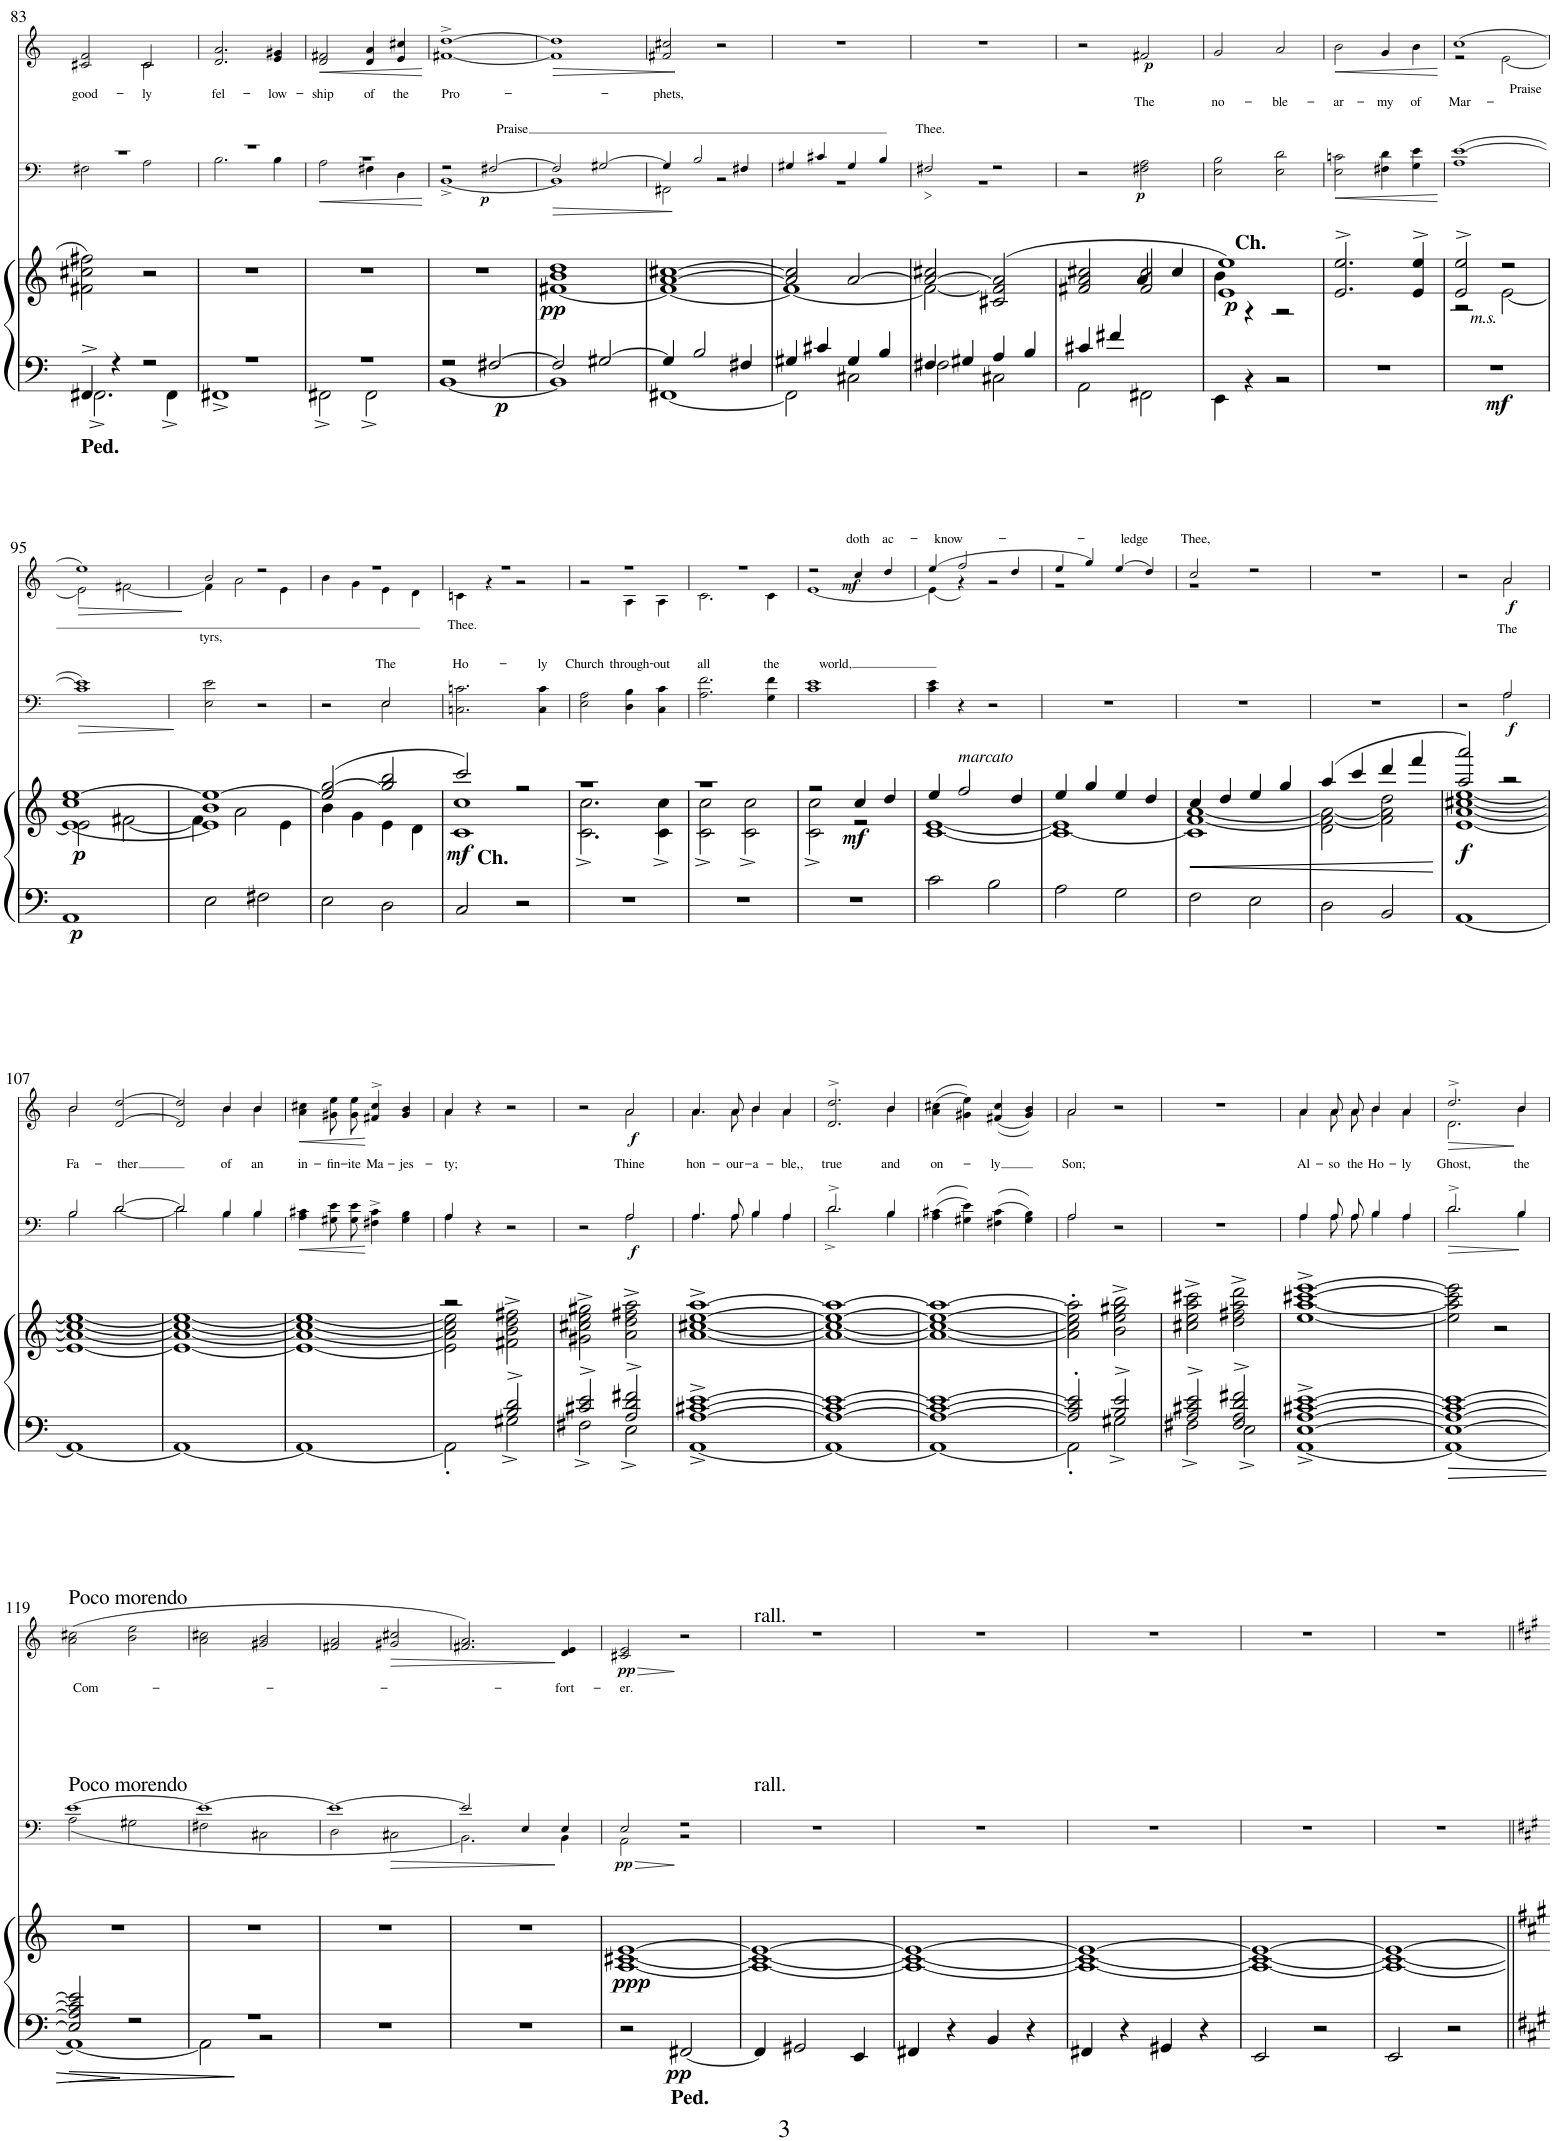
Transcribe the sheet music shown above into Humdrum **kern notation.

**kern	**kern	**dynam	**kern	**text	**dynam	**kern	**text	**dynam
*part3	*part3	*part3	*part2	*part2	*part2	*part1	*part1	*part1
*staff4	*staff3	*staff3/4	*staff2	*staff2	*staff2	*staff1	*staff1	*staff1
*I"Organ	*	*	*I"T. B.	*	*	*I"S. A.	*	*
!!LO:PB:g=z
*clefF4	*clefG2	*	*clefF4	*	*	*clefG2	*	*
*k[]	*k[]	*	*k[]	*	*	*k[]	*	*
*M2/2	*M2/2	*	*M2/2	*	*	*M2/2	*	*
*met(c|)	*met(c|)	*	*met(c|)	*	*	*met(c|)	*	*
=83	=83	=83	=83	=83	=83	=83	=83	=83
*^	*	*	*^	*	*	*	*	*
!LO:TX:b:B:t=Ped.	!	!	!	!	!	!	!	!	!	!
!	!	!	!	!	!	!	!	!	!LO:LY:b	!
*	*	*	*	*	*	*	*	*^	*	*
4FF#X^/	2.FF#^\	2f#X\ 2cc#X\ 2ff#X\	.	1r	2F#X\	.	.	2c#X/ 2f/	2ryy	good-	.
4r	.	.	.	.	.	.	.	.	.	.	.
!	!	!	!	!	!	!	!	!	!	!LO:LY:b	!
2r	.	2r	.	.	2A\	.	.	2c#/	2c#\	-ly	.
.	4FF#^\	.	.	.	.	.	.	.	.	.	.
*	*	*	*	*	*	*	*	*v	*v	*	*
=84	=84	=84	=84	=84	=84	=84	=84	=84	=84	=84
!	!	!	!	!	!	!	!	!	!LO:LY:b	!
1r	1FF#X^	1r	.	1r	2.B\	.	.	2.d/ 2.a/	fel-	.
!	!	!	!	!	!	!	!	!	!LO:LY:b	!
.	.	.	.	.	4B\	.	.	4e/ 4g#X/	-low-	.
=85	=85	=85	=85	=85	=85	=85	=85	=85	=85	=85
!	!	!	!	!	!	!	!LO:HP:b	!	!LO:LY:b	!LO:HP:b
1r	2FF#X^\	1r	.	1r	2A\	.	<	2d/ 2f#X/	-ship	<
!	!	!	!	!	!	!	!	!	!LO:LY:b	!
.	2FF#^\	.	.	.	4F#X\	.	.	4d/ 4a/	of	.
!	!	!	!	!	!	!	!	!	!LO:LY:b	!
.	.	.	.	.	4D\	.	.	4e/ 4cc#X/	the	.
*v	*v	*	*	*v	*v	*	*	*	*	*
.	.	.	.	.	.	.	.	[
=86	=86	=86	=86	=86	=86	=86	=86	=86
*^	*	*	*^	*	*	*	*	*
!	!	!	!	!	!	!	!	!	!LO:LY:b	!
2r	[1BB	1r	.	2r	[1BB^	.	.	[1f#X^> [1dd^>	Pro-	.
!	!	!	!LO:DY:b=2	!	!	!LO:LY:a	!LO:DY:b	!	!	!
[2F#X/	.	.	p	[2F#X/	.	Praise	p	.	.	.
=87	=87	=87	=87	=87	=87	=87	=87	=87	=87	=87
*	*	*^	*	*	*	*	*	*	*	*
!	!	!	!	!LO:DY:b	!	!	!	!LO:HP:b	!	!	!LO:HP:b
2F#/]	1BB]	1b 1dd	[1f#X	pp	2F#/]	1BB]	.	>	1f#] 1dd]	.	>
[2G#X/	.	.	.	.	[2G#X/	.	.	.	.	.	.
=88	=88	=88	=88	=88	=88	=88	=88	=88	=88	=88	=88
!	!	!	!	!	!	!	!	!	!	!LO:LY:b	!
4G#/]	[1FF#X	[1a [1cc#X	1f#_	.	4G#/]	2FF#X\	.	.	2f#X/ 2cc#X/	-phets,	.
2B/	.	.	.	.	2B/	.	.	.	.	.	.
.	.	.	.	.	.	2r	.	[	2r	.	]
4F#X/	.	.	.	.	4F#X/	.	.	.	.	.	.
=89	=89	=89	=89	=89	=89	=89	=89	=89	=89	=89	=89
4G#X/	2FF#\]	2a/] 2cc#/]	1f#_	.	4G#X/	1r	.	.	1r	.	.
4c#X/	.	.	.	.	4c#X/	.	.	.	.	.	.
4G#/	2C#X\	[2a/	.	.	4G#/	.	.	.	.	.	.
4B/	.	.	.	.	4B/	.	.	.	.	.	.
=90	=90	=90	=90	=90	=90	=90	=90	=90	=90	=90	=90
!	!	!	!	!	!	!	!LO:LY:a	!LO:HP:b	!	!	!
4F#X/	2F#\	2a/_ 2cc#X/	2f#\_	.	2F#X/	1r	Thee.	>	1r	.	.
4G#X/	.	.	.	.	.	.	.	.	.	.	.
4A/	2C#X\	(2c#X/ 2f#/] 2a/]	2ryy	.	2r	.	.	.	.	.	.
4B/	.	.	.	.	.	.	.	.	.	.	.
*v	*v	*	*	*	*v	*v	*	*	*	*	*
*	*v	*v	*	*	*	*	*	*	*
.	.	.	.	.	]	.	.	.
=91	=91	=91	=91	=91	=91	=91	=91	=91
*^	*^	*	*	*	*	*	*	*
4c#X/	2AA\	2f#X/ 2a/ 2cc#X/	2ryy	.	2r	.	.	2r	.	.
4f#X/	.	.	.	.	.	.	.	.	.	.
!	!	!	!	!	!	!	!LO:DY:b	!	!LO:LY:b	!LO:DY:b
2ryy	2FF#X\	2f#/ 2cc#/	4a/	.	2F#X\ 2A\	.	p	2f#X/	The	p
.	.	.	4cc#/	.	.	.	.	.	.	.
=92	=92	=92	=92	=92	=92	=92	=92	=92	=92	=92
!	!	!LO:TX:a:B:t=Ch.	!	!	!	!	!	!	!	!
!	!	!	!	!LO:DY:b	!	!	!	!	!LO:LY:b	!
4ryy	4EE\	1e 1ee)	4b\	p	2E\ 2B\	.	.	2g/	no-	.
4ryy	4r	.	4r	.	.	.	.	.	.	.
!	!	!	!	!	!	!	!	!	!LO:LY:b	!
2ryy	2r	.	2r	.	2E\ 2d\	.	.	2a/	-ble-	.
=93	=93	=93	=93	=93	=93	=93	=93	=93	=93	=93
!	!	!	!	!	!	!	!LO:HP:b	!	!LO:LY:b	!LO:HP:b
*v	*v	*	*	*	*	*	*	*	*	*
*	*v	*v	*	*	*	*	*	*	*
1r	2.e/^> 2.ee/^>	.	2E\ 2cn\	.	<	2b\	-ar-	<
!	!	!	!	!	!	!	!LO:LY:b	!
.	.	.	4F#X\ 4d\	.	.	4g/	-my	.
!	!	!	!	!	!	!	!LO:LY:b	!
.	4e/^> 4ee/^>	.	4G\ 4e\	.	.	4b\	of	.
.	.	.	.	.	]	.	.	[
=94	=94	=94	=94	=94	=94	=94	=94	=94
*	*^	*	*	*	*	*	*	*
!	!	!	!LO:DY:b=2	!	!	!	!	!LO:LY:b	!
*	*	*	*	*	*	*	*^	*	*
1r	2e/^> 2ee/^>	2r	mf	(1A [1e	.	.	(1cc	2r	Mar-	.
!	!LO:TX:b:i:t=m.s.	!	!	!	!	!	!	!	!	!
!	!	!	!	!	!	!	!	!	!LO:LY:b	!
.	2r	[2e\	.	.	.	.	.	[2e\	Praise	.
!!LO:LB:g=z	!!
=95	=95	=95	=95	=95	=95	=95	=95	=95	=95	=95
*	*	*^	*	*	*	*	*	*	*	*
!	!	!	!	!LO:DY:b=2	!	!	!LO:HP:b	!	!	!	!LO:HP:b
!	!	!	!	!LO:DY:n=1:b	!	!	!	!	!	!	!
1AA	1cc [1ee	1e_	2e\	p p	1c 1e])	.	>	1ee)	2e\]	.	>
.	.	.	[2f#X\	.	.	.	.	.	[2f#X\	.	.
=96	=96	=96	=96	=96	=96	=96	=96	=96	=96	=96	=96
!	!	!	!	!	!	!	!	!	!	!LO:LY:b	!
2E\	1b 1ee_	1e]	4f#\]	.	2E\ 2e\	.	.	2b/	4f#\]	-tyrs,	.
.	.	.	2a\	.	.	.	.	.	2a\	.	.
2F#X\	.	.	.	.	2r	.	[	2r	.	.	]
.	.	.	4e\	.	.	.	.	.	4e\	.	.
*	*	*v	*v	*	*	*	*	*	*	*	*
=97	=97	=97	=97	=97	=97	=97	=97	=97	=97	=97
*	*	*	*	*^	*	*	*	*	*	*
2E\	(2ee/] [2gg/	4b\	.	2r	2ryy	.	.	1r	4b\	.	.
.	.	4g\	.	.	.	.	.	.	4g\	.	.
!	!	!	!	!	!	!LO:LY:a	!	!	!	!	!
2D\	2gg/] 2bb/	4e\	.	2E/	2E\	The	.	.	4e\	.	.
.	.	4d\	.	.	.	.	.	.	4d\	.	.
*	*	*	*	*v	*v	*	*	*	*	*	*
=98	=98	=98	=98	=98	=98	=98	=98	=98	=98	=98
!	!LO:TX:b:B:t=Ch.	!	!	!	!	!	!	!	!	!
!	!	!	!LO:DY:b	!	!LO:LY:a	!	!	!	!LO:LY:b	!
2C/	2ccc/)	1c 1cc	mf	2.Cn\ 2.cn\	Ho-	.	1r	4cn\	Thee.	.
.	.	.	.	.	.	.	.	4r	.	.
2r	2r	.	.	.	.	.	.	2r	.	.
!	!	!	!	!	!LO:LY:a	!	!	!	!	!
.	.	.	.	4C\ 4c\	-ly	.	.	.	.	.
=99	=99	=99	=99	=99	=99	=99	=99	=99	=99	=99
!	!	!	!	!	!LO:LY:a	!	!	!	!	!
1r	1r	2.c\^ 2.cc\^	.	2E\ 2A\	Church	.	1r	2r	.	.
!	!	!	!	!	!LO:LY:a	!	!	!	!	!
.	.	.	.	4D\ 4B\	through-	.	.	4A\	.	.
!	!	!	!	!	!LO:LY:a	!	!	!	!	!
.	.	4c\^ 4cc\^	.	4C\ 4c\	-out	.	.	4A\	.	.
=100	=100	=100	=100	=100	=100	=100	=100	=100	=100	=100
!	!	!	!	!	!LO:LY:a	!	!	!	!	!
1r	1r	2c\^ 2cc\^	.	2.A\ 2.f\	all	.	1r	2.c\	.	.
.	.	2c\^ 2cc\^	.	.	.	.	.	.	.	.
!	!	!	!	!	!LO:LY:a	!	!	!	!	!
.	.	.	.	4G\ 4f\	the	.	.	4c\	.	.
=101	=101	=101	=101	=101	=101	=101	=101	=101	=101	=101
!	!	!	!	!	!LO:LY:a	!	!	!	!	!
1r	2r	2c\^ 2cc\^	.	1c 1e	world,	.	2r	[1e	.	.
!	!	!	!LO:DY:b	!	!	!	!	!	!LO:LY:a	!LO:DY:b
.	4cc/	2r	mf	.	.	.	4cc/	.	doth	mf
!	!	!	!	!	!	!	!	!	!LO:LY:a	!
.	4dd/	.	.	.	.	.	4dd/	.	ac-	.
=102	=102	=102	=102	=102	=102	=102	=102	=102	=102	=102
!	!	!	!	!	!	!	!	!	!LO:LY:a	!
2c\	4ee/	[1c [1e	.	4c\ 4e\	.	.	(4ee/	(4e\]	-know-	.
!	!LO:TX:a:i:t=marcato	!	!	!	!	!	!	!	!	!
.	2ff/	.	.	4r	.	.	2ff/	4r)	.	.
2B\	.	.	.	2r	.	.	.	2r	.	.
.	4dd/	.	.	.	.	.	4dd/	.	.	.
=103	=103	=103	=103	=103	=103	=103	=103	=103	=103	=103
2A\	4ee/	1c_ 1e]	.	1r	.	.	4ee/	1r	.	.
.	4gg/	.	.	.	.	.	4gg/)	.	.	.
!	!	!	!	!	!	!	!	!	!LO:LY:a	!
2G\	4ee/	.	.	.	.	.	(4ee/	.	-ledge	.
.	4dd/	.	.	.	.	.	4dd/)	.	.	.
=104	=104	=104	=104	=104	=104	=104	=104	=104	=104	=104
!	!	!	!LO:HP:b	!	!	!	!	!	!LO:LY:a	!
2F\	4cc/	1c] [1f [1a	<	1r	.	.	2cc/	1r	Thee,	.
.	4dd/	.	.	.	.	.	.	.	.	.
2E\	4ee/	.	.	.	.	.	2r	.	.	.
.	4gg/	.	.	.	.	.	.	.	.	.
*	*	*	*	*	*	*	*v	*v	*	*
=105	=105	=105	=105	=105	=105	=105	=105	=105	=105
2D\	(4aa/	2d\ 2f\_ 2a\_	.	1r	.	.	1r	.	.
.	4ccc/	.	.	.	.	.	.	.	.
2BB/	4ddd/	2f\] 2a\] 2dd\	.	.	.	.	.	.	.
.	4fff/	.	.	.	.	.	.	.	.
=106	=106	=106	=106	=106	=106	=106	=106	=106	=106
*	*	*	*	*^	*	*	*^	*	*
!	!	!	!LO:DY:b	!	!	!	!	!	!	!	!
[1AA	2aa/ 2aaa/)	[1e [1a [1cc#X [1ee	f	2r	2ryy	.	.	2r	2ryy	.	.
!	!	!	!	!	!	!	!LO:DY:b	!	!	!LO:LY:b	!LO:DY:b
.	2r	.	.	2A/	2A\	.	f	2a/	2a\	The	f
!!LO:LB:g=z	!!
=107	=107	=107	=107	=107	=107	=107	=107	=107	=107	=107	=107
!	!	!	!	!	!	!	!	!	!	!LO:LY:b	!
1AA_	1ryy	1e_ 1a_ 1cc#_ 1ee_	.	2B/	2B\	.	.	2b/	2b\	Fa-	.
!	!	!	!	!	!	!	!	!	!	!LO:LY:b	!
.	.	.	.	[2d/	[2d\	.	.	[2dd/	[2d/	-ther	.
=108	=108	=108	=108	=108	=108	=108	=108	=108	=108	=108	=108
1AA_	1ryy	1e_ 1a_ 1cc#_ 1ee_	.	2d/]	2d\]	.	.	2dd/]	2d/]	.	.
!	!	!	!	!	!	!	!	!	!	!LO:LY:b	!
.	.	.	.	4B/	4B\	.	.	4b/	4b\	of	.
!	!	!	!	!	!	!	!	!	!	!LO:LY:b	!
.	.	.	.	4B/	4B\	.	.	4b/	4b\	an	.
=109	=109	=109	=109	=109	=109	=109	=109	=109	=109	=109	=109
!	!	!	!	!	!	!	!LO:HP:b	!	!	!LO:LY:b	!LO:HP:b
*	*	*	*	*v	*v	*	*	*	*	*	*
*	*	*	*	*	*	*	*v	*v	*	*
1AA_	1ryy	1e_ 1a_ 1cc#_ 1ee_	.	4A\ 4c#X\	.	<	4a\ 4cc#X\	in-	<
!	!	!	!	!	!	!	!	!LO:LY:b	!
.	.	.	.	8G#X\ 8e\L	.	.	8g#X\ 8ee\L	-fin-	.
!	!	!	!	!	!	!	!	!LO:LY:b	!
.	.	.	.	8G#\ 8e\J	.	.	8g#\ 8ee\J	-ite	.
!	!	!	!	!	!	!	!	!LO:LY:b	!
.	.	.	.	4F#X\^ 4c#\^	.	]	4f#X/^> 4cc#/^>	Ma-	[
!	!	!	!	!	!	!	!	!LO:LY:b	!
.	.	.	.	4G#\ 4B\	.	.	4g#/ 4b/	-jes-	.
=110	=110	=110	=110	=110	=110	=110	=110	=110	=110
*^	*	*	*	*^	*	*	*	*	*
!	!	!	!	!	!	!	!	!	!	!LO:LY:b	!
*	*	*	*	*	*	*	*	*	*^	*	*
2ryy	2AA'\]	2r	2e\] 2a\] 2cc#\] 2ee\]	.	4A/	4A\	.	.	4a/	4a\	-ty;	.
.	.	.	.	.	4r	4ryy	.	.	4r	4ryy	.	.
2B/^ 2d/^	2G#X^\	2f#X\^ 2b\^ 2dd\^ 2ff#X\^	2ryy	.	2r	2ryy	.	.	2r	2ryy	.	.
*	*	*v	*v	*	*	*	*	*	*	*	*	*
=111	=111	=111	=111	=111	=111	=111	=111	=111	=111	=111	=111
2c#X/^ 2e/^	2F#X^\	2g#X\^ 2cc#X\^ 2ee\^ 2gg#X\^	.	2r	2ryy	.	.	2r	2ryy	.	.
!	!	!	!	!	!	!	!LO:DY:b	!	!	!LO:LY:b	!LO:DY:b
2A/^ 2d/^ 2f#X/^	2E^\	2a\^ 2dd\^ 2ff#X\^ 2aa\^	.	2A/	2A\	.	f	2a/	2a\	Thine	f
=112	=112	=112	=112	=112	=112	=112	=112	=112	=112	=112	=112
!	!	!	!	!	!	!	!	!	!	!LO:LY:b	!
[1A^ [1c#X^ [1e^	[1AA^	[1a^ [1cc#X^ [1ee^ [1aa^	.	4.A/	4.A\	.	.	4.a/	4.a\	hon-	.
!	!	!	!	!	!	!	!	!	!	!LO:LY:b	!
.	.	.	.	8A/	8A\	.	.	8a/	8a\	-our-	.
!	!	!	!	!	!	!	!	!	!	!LO:LY:b	!
.	.	.	.	4B/	4B\	.	.	4b/	4b\	-a-	.
!	!	!	!	!	!	!	!	!	!	!LO:LY:b	!
.	.	.	.	4A/	4A\	.	.	4a/	4a\	-ble,,	.
=113	=113	=113	=113	=113	=113	=113	=113	=113	=113	=113	=113
!	!	!	!	!	!	!	!	!	!	!LO:LY:b	!
1A_ 1c#_ 1e_	1AA_	1a_ 1cc#_ 1ee_ 1aa_	.	2.d^/	2.d^\	.	.	2.dd^/	2.d/	true	.
!	!	!	!	!	!	!	!	!	!	!LO:LY:b	!
.	.	.	.	4B/	4B\	.	.	4b/	4b\	and	.
=114	=114	=114	=114	=114	=114	=114	=114	=114	=114	=114	=114
!	!	!	!	!	!	!	!	!	!	!LO:LY:b	!
*	*	*	*	*v	*v	*	*	*	*	*	*
*	*	*	*	*	*	*	*v	*v	*	*
1A_ 1c#_ 1e_	1AA_	1a_ 1cc#_ 1ee_ 1aa_	.	((4A\ 4c#X\	.	.	((4a\ 4cc#X\	on-	.
.	.	.	.	4G#X\ 4e\))	.	.	4g#X\ 4ee\))	.	.
!	!	!	!	!	!	!	!	!LO:LY:b	!
.	.	.	.	((4F#X\ 4c#\	.	.	((4f#X/ 4cc#/	-ly	.
.	.	.	.	4G#\ 4B\))	.	.	4g#/ 4b/))	.	.
=115	=115	=115	=115	=115	=115	=115	=115	=115	=115
*	*	*	*	*^	*	*	*	*	*
!	!	!	!	!	!	!	!	!	!LO:LY:b	!
*	*	*	*	*	*	*	*	*^	*	*
2A/]' 2c#/]' 2e/]'	2AA'\]	2a\]' 2cc#\]' 2ee\]' 2aa\]'	.	2A/	2A\	.	.	2a/	2a\	Son;	.
2B/^ 2e/^	2G#X^\	2b\^ 2ee\^ 2gg#X\^ 2bb\^	.	2r	2ryy	.	.	2r	2ryy	.	.
*	*	*	*	*v	*v	*	*	*	*	*	*
*	*	*	*	*	*	*	*v	*v	*	*
=116	=116	=116	=116	=116	=116	=116	=116	=116	=116
2A/^ 2c#X/^ 2e/^	2F#X^\	2cc#X\^ 2ee\^ 2aa\^ 2ccc#X\^	.	1r	.	.	1r	.	.
2F#/^ 2A/^ 2d/^ 2f#X/^	2E^\	2dd\^ 2ff#X\^ 2aa\^ 2ddd\^	.	.	.	.	.	.	.
=117	=117	=117	=117	=117	=117	=117	=117	=117	=117
*	*	*	*	*^	*	*	*	*	*
!	!	!	!	!	!	!	!	!	!LO:LY:b	!
*	*	*	*	*	*	*	*	*^	*	*
[1E^ [1A^ [1c#X^ [1e^	[1AA^	[1ee^ [1aa^ [1ccc#X^ [1eee^	.	4A/	4A\	.	.	4a/	4a\	Al-	.
!	!	!	!	!	!	!	!	!	!	!LO:LY:b	!
.	.	.	.	8A/L	8A\L	.	.	8a/L	8a\L	-so	.
!	!	!	!	!	!	!	!	!	!	!LO:LY:b	!
.	.	.	.	8A/J	8A\J	.	.	8a/J	8a\J	the	.
!	!	!	!	!	!	!	!	!	!	!LO:LY:b	!
.	.	.	.	4B/	4B\	.	.	4b/	4b\	Ho-	.
!	!	!	!	!	!	!	!	!	!	!LO:LY:b	!
.	.	.	.	4A/	4A\	.	.	4a/	4a\	-ly	.
=118	=118	=118	=118	=118	=118	=118	=118	=118	=118	=118	=118
!	!	!	!	!	!	!	!LO:HP:b	!	!	!LO:LY:b	!LO:HP:b
1E_ 1A_ 1c#_ 1e_	1AA_	2ee\] 2aa\] 2ccc#\] 2eee\]	.	2.d^/	2.d\	.	>	2.dd^/	2.d\	Ghost,	>
.	.	2r	.	.	.	.	.	.	.	.	.
!	!	!	!	!	!	!	!	!	!	!LO:LY:b	!
.	.	.	.	4B/	4B\	.	.	4b/	4b\	the	.
*	*	*	*	*v	*v	*	*	*	*	*	*
*v	*v	*	*	*	*	*	*v	*v	*	*
.	.	.	.	.	[	.	.	]
!!LO:LB:g=z
=119	=119	=119	=119	=119	=119	=119	=119	=119
*^	*	*	*^	*	*	*	*	*
!	!	!	!	!	!	!	!	!	!LO:LY:b	!
2E/] 2A/] 2c#/] 2e/]	1AA_	1r	.	[1e	(2A\	.	.	(2a\ 2cc#X\	Com-	.
2r	.	.	[	.	2G#X\	.	.	2b\ 2ee\	.	.
=120	=120	=120	=120	=120	=120	=120	=120	=120	=120	=120
1r	2AA\]	1r	.	1e_	2F#X\	.	.	2a\ 2cc#X\	.	.
.	2r	.	.	.	2C#X\	.	.	2g#X/ 2b/	.	.
*v	*v	*	*	*	*	*	*	*	*	*
=121	=121	=121	=121	=121	=121	=121	=121	=121	=121
1r	1r	.	1e_	2D\	.	.	2f#X/ 2a/	.	.
!	!	!	!	!	!	!LO:HP:b	!	!	!LO:HP:b
.	.	.	.	2C#X\	.	>	2g#X/ 2cc#X/	.	>
=122	=122	=122	=122	=122	=122	=122	=122	=122	=122
1r	1r	.	2e/]	2.BB\)	.	.	2.f#X/ 2.a/)	.	.
.	.	.	4E/	.	.	.	.	.	.
!	!	!	!	!	!	!	!	!LO:LY:b	!
.	.	.	4E/	4BB\	.	]	4d/ 4e/	-fort-	]
=123	=123	=123	=123	=123	=123	=123	=123	=123	=123
!	!	!LO:DY:b	!	!	!	!LO:DY:b	!	!LO:LY:b	!LO:HP:b
!	!	!	!	!	!	!	!	!	!LO:DY:n=1:b
2r	[1A [1c#X [1e	ppp	2E/	2AA\	.	pp	2c#X/ 2e/	-er.	> pp
!LO:TX:b:B:t=Ped.	!	!	!	!	!	!	!	!	!
!	!	!LO:DY:b=2	!	!	!	!	!	!	!
[2FF#X/	.	pp	2r	2r	.	]	2r	.	]
*	*	*	*v	*v	*	*	*	*	*
=124	=124	=124	=124	=124	=124	=124	=124	=124
4FF#/]	1A_ 1c#_ 1e_	.	1r	.	.	1r	.	.
2GG#X/	.	.	.	.	.	.	.	.
4EE/	.	.	.	.	.	.	.	.
=125	=125	=125	=125	=125	=125	=125	=125	=125
4FF#X/	1A_ 1c#_ 1e_	.	1r	.	.	1r	.	.
4r	.	.	.	.	.	.	.	.
4BB/	.	.	.	.	.	.	.	.
4r	.	.	.	.	.	.	.	.
=126	=126	=126	=126	=126	=126	=126	=126	=126
4FF#X/	1A_ 1c#_ 1e_	.	1r	.	.	1r	.	.
4r	.	.	.	.	.	.	.	.
4GG#X/	.	.	.	.	.	.	.	.
4r	.	.	.	.	.	.	.	.
=127	=127	=127	=127	=127	=127	=127	=127	=127
2EE/	1A_ 1c#_ 1e_	.	1r	.	.	1r	.	.
2r	.	.	.	.	.	.	.	.
=128	=128	=128	=128	=128	=128	=128	=128	=128
2EE/	1A_ 1c#_ 1e_	.	1r	.	.	1r	.	.
2r	.	.	.	.	.	.	.	.
=||	=||	=||	=||	=||	=||	=||	=||	=||
*-	*-	*-	*-	*-	*-	*-	*-	*-
